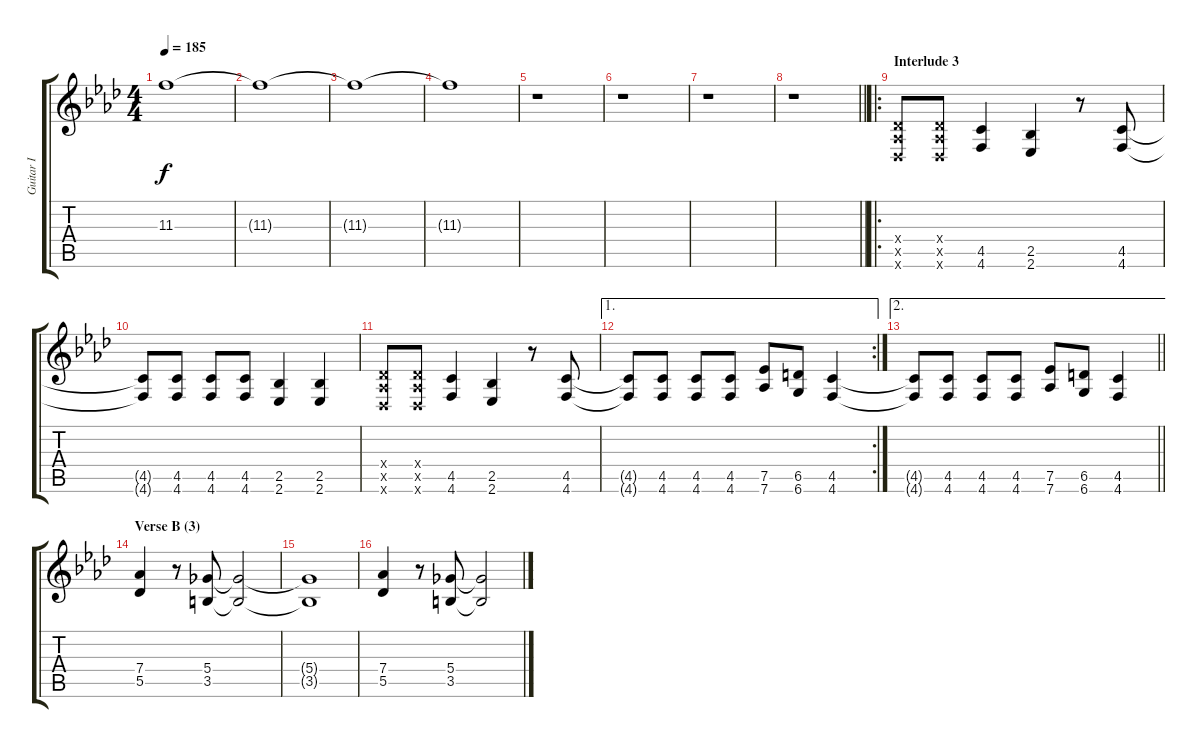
\track ("Guitar I" "Guitar I") {instrument distortionguitar}
\staff {score tabs}
\tuning (Eb4 Bb3 Gb3 Db3 Ab2 Db2) {hide}
\ts (4 4)
\tempo 185
\clef g2
\ks fminor
11.3{t}.1{dy f} |
11.3{t}.1 |
11.3{t}.1 |
11.3{t}.1 |
r.1 |
r.1 |
r.1 |
\barLineRight lightlight
r.1 |
\ro
\section ("" "Interlude 3")
(0.4{x} 0.5{x} 0.6{x}).8 (0.4{x} 0.5{x} 0.6{x}).8 (4.5 4.6).4 (2.5 2.6).4 r.8 (4.5 4.6).8 |
(4.5{t} 4.6{t}).8 (4.5 4.6).8 (4.5 4.6).8 (4.5 4.6).8 (2.5 2.6).4 (2.5 2.6).4 |
(0.4{x} 0.5{x} 0.6{x}).8 (0.4{x} 0.5{x} 0.6{x}).8 (4.5 4.6).4 (2.5 2.6).4 r.8 (4.5 4.6).8 |
\ae 1
\rc 2
(4.5{t} 4.6{t}).8 (4.5 4.6).8 (4.5 4.6).8 (4.5 4.6).8 (7.5 7.6).8 (6.5 6.6).8 (4.5 4.6).4 |
\ae 2
\barLineRight lightlight
(4.5{t} 4.6{t}).8 (4.5 4.6).8 (4.5 4.6).8 (4.5 4.6).8 (7.5 7.6).8 (6.5 6.6).8 (4.5 4.6).4 |
\section ("" "Verse B (3)")
(7.4 5.5).4 r.8 (5.4 3.5).8 (5.4{t} 3.5{t}).2 |
(5.4{t} 3.5{t}).1 |
(7.4 5.5).4 r.8 (5.4 3.5).8 (5.4{t} 3.5{t}).2
